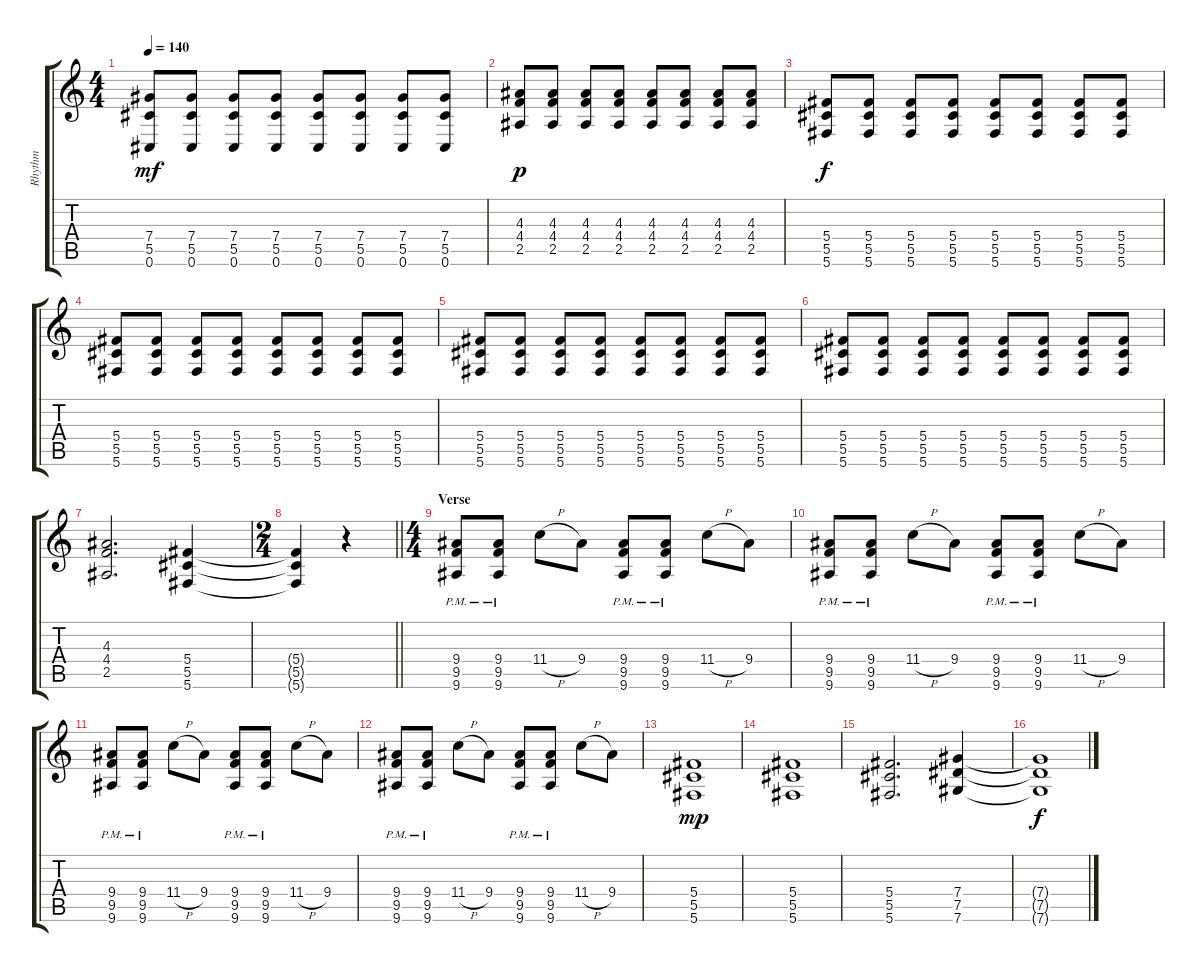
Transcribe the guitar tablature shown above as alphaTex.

\track ("Rhythm" "Rhythm") {instrument overdrivenguitar}
\staff {score tabs}
\tuning (Eb4 Bb3 Gb3 Db3 Ab2 Db2) {hide}
\ts (4 4)
\tempo 140
\clef g2
\ks c
(7.4 5.5 0.6).8{dy mf} (7.4 5.5 0.6).8 (7.4 5.5 0.6).8 (7.4 5.5 0.6).8 (7.4 5.5 0.6).8 (7.4 5.5 0.6).8 (7.4 5.5 0.6).8 (7.4 5.5 0.6).8 |
(4.3 4.4 2.5).8{dy p} (4.3 4.4 2.5).8 (4.3 4.4 2.5).8 (4.3 4.4 2.5).8 (4.3 4.4 2.5).8 (4.3 4.4 2.5).8 (4.3 4.4 2.5).8 (4.3 4.4 2.5).8 |
(5.4 5.5 5.6).8{dy f} (5.4 5.5 5.6).8 (5.4 5.5 5.6).8 (5.4 5.5 5.6).8 (5.4 5.5 5.6).8 (5.4 5.5 5.6).8 (5.4 5.5 5.6).8 (5.4 5.5 5.6).8 |
(5.4 5.5 5.6).8 (5.4 5.5 5.6).8 (5.4 5.5 5.6).8 (5.4 5.5 5.6).8 (5.4 5.5 5.6).8 (5.4 5.5 5.6).8 (5.4 5.5 5.6).8 (5.4 5.5 5.6).8 |
(5.4 5.5 5.6).8 (5.4 5.5 5.6).8 (5.4 5.5 5.6).8 (5.4 5.5 5.6).8 (5.4 5.5 5.6).8 (5.4 5.5 5.6).8 (5.4 5.5 5.6).8 (5.4 5.5 5.6).8 |
(5.4 5.5 5.6).8 (5.4 5.5 5.6).8 (5.4 5.5 5.6).8 (5.4 5.5 5.6).8 (5.4 5.5 5.6).8 (5.4 5.5 5.6).8 (5.4 5.5 5.6).8 (5.4 5.5 5.6).8 |
(4.3 4.4 2.5).2{d} (5.4 5.5 5.6).4 |
\ts (2 4)
\barLineRight lightlight
(5.4{t} 5.5{t} 5.6{t}).4 r.4 |
\ts (4 4)
\section ("" "Verse")
(9.4{pm} 9.5{pm} 9.6{pm}).8 (9.4{pm} 9.5{pm} 9.6{pm}).8 11.4{h}.8 9.4.8 (9.4{pm} 9.5{pm} 9.6{pm}).8 (9.4{pm} 9.5{pm} 9.6{pm}).8 11.4{h}.8 9.4.8 |
(9.4{pm} 9.5{pm} 9.6{pm}).8 (9.4{pm} 9.5{pm} 9.6{pm}).8 11.4{h}.8 9.4.8 (9.4{pm} 9.5{pm} 9.6{pm}).8 (9.4{pm} 9.5{pm} 9.6{pm}).8 11.4{h}.8 9.4.8 |
(9.4{pm} 9.5{pm} 9.6{pm}).8 (9.4{pm} 9.5{pm} 9.6{pm}).8 11.4{h}.8 9.4.8 (9.4{pm} 9.5{pm} 9.6{pm}).8 (9.4{pm} 9.5{pm} 9.6{pm}).8 11.4{h}.8 9.4.8 |
(9.4{pm} 9.5{pm} 9.6{pm}).8 (9.4{pm} 9.5{pm} 9.6{pm}).8 11.4{h}.8 9.4.8 (9.4{pm} 9.5{pm} 9.6{pm}).8 (9.4{pm} 9.5{pm} 9.6{pm}).8 11.4{h}.8 9.4.8 |
(5.4 5.5 5.6).1{dy mp} |
(5.4 5.5 5.6).1 |
(5.4 5.5 5.6).2{d} (7.4 7.5 7.6).4 |
(7.4{t} 7.5{t} 7.6{t}).1{dy f}
